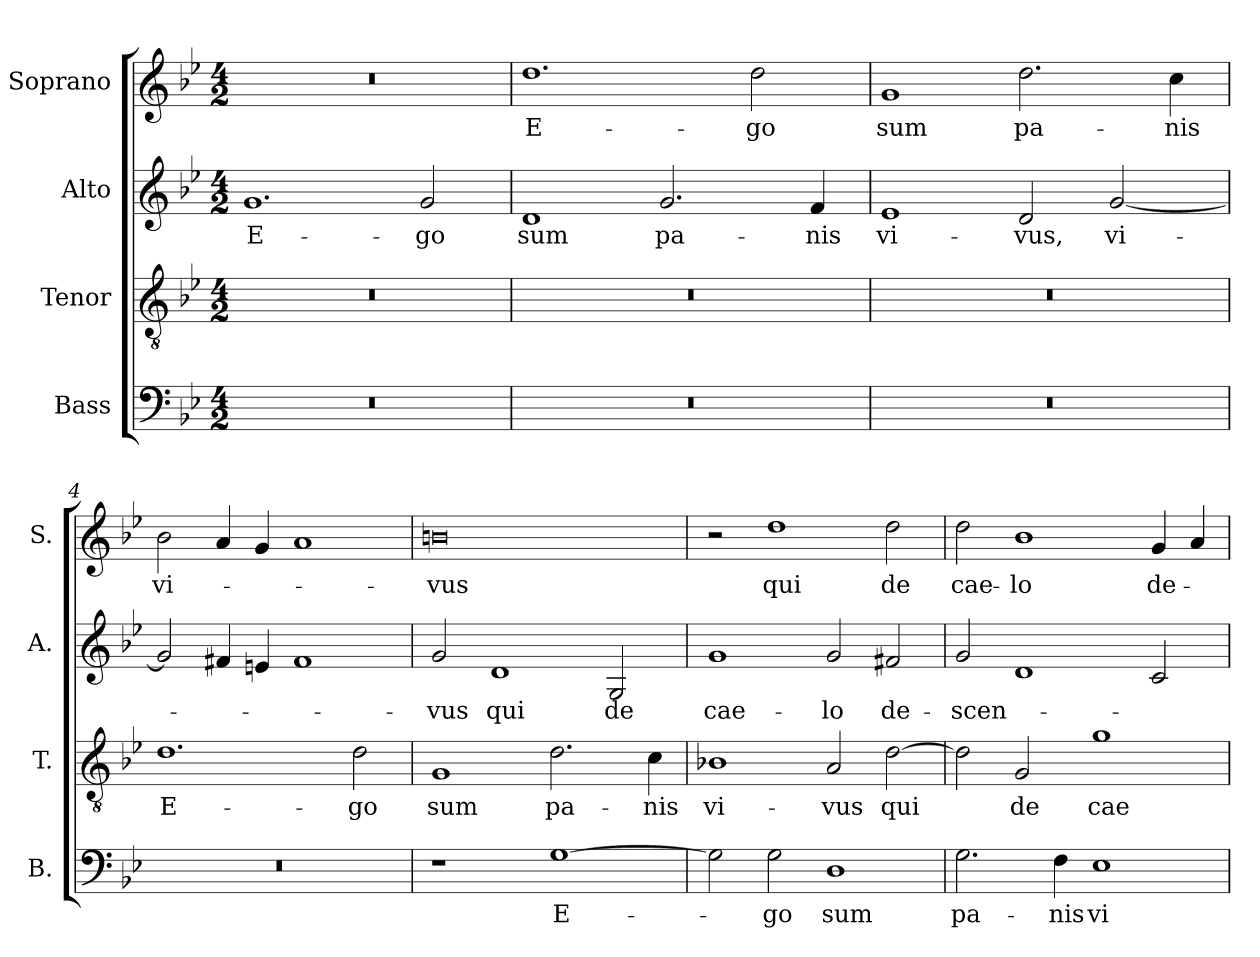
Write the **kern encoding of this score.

**kern	**text	**kern	**text	**kern	**text	**kern	**text
*part4	*part4	*part3	*part3	*part2	*part2	*part1	*part1
*staff4	*staff4	*staff3	*staff3	*staff2	*staff2	*staff1	*staff1
*I"Bass	*	*I"Tenor	*	*I"Alto	*	*I"Soprano	*
*I'B.	*	*I'T.	*	*I'A.	*	*I'S.	*
!!LO:PB:g=z
*clefF4	*	*clefGv2	*	*clefG2	*	*clefG2	*
*	*	*ITrd7c12	*	*	*	*	*
*k[b-e-]	*	*k[b-e-]	*	*k[b-e-]	*	*k[b-e-]	*
*B-:	*	*B-:	*	*B-:	*	*B-:	*
*M4/2	*	*M4/2	*	*M4/2	*	*M4/2	*
*MM176	*	*MM176	*	*MM176	*	*MM176	*
=1	=1	=1	=1	=1	=1	=1	=1
!LO:N:vis=1	!	!LO:N:vis=1	!	!	!	!	!
!	!	!	!	!	!LO:LY:b:color=#000000	!LO:N:vis=1	!
0r	.	0r	.	1.gi	E-	0r	.
!	!	!	!	!	!LO:LY:b:color=#000000	!	!
.	.	.	.	2gi/	-go	.	.
=2	=2	=2	=2	=2	=2	=2	=2
!LO:N:vis=1	!	!LO:N:vis=1	!	!	!	!	!
!	!	!	!	!	!LO:LY:b:color=#000000	!	!
!	!	!	!	!	!	!	!LO:LY:b:color=#000000
0r	.	0r	.	1di	sum	1.ddi	E-
!	!	!	!	!	!LO:LY:b:color=#000000	!	!
.	.	.	.	2.gi/	pa-	.	.
!	!	!	!	!	!	!	!LO:LY:b:color=#000000
.	.	.	.	.	.	2ddi\	-go
!	!	!	!	!	!LO:LY:b:color=#000000	!	!
.	.	.	.	4fi/	-nis	.	.
=3	=3	=3	=3	=3	=3	=3	=3
!LO:N:vis=1	!	!LO:N:vis=1	!	!	!	!	!
!	!	!	!	!	!LO:LY:b:color=#000000	!	!
!	!	!	!	!	!	!	!LO:LY:b:color=#000000
0r	.	0r	.	1e-i	vi-	1gi	sum
!	!	!	!	!	!LO:LY:b:color=#000000	!	!
!	!	!	!	!	!	!	!LO:LY:b:color=#000000
.	.	.	.	2di/	-vus,	2.ddi\	pa-
!	!	!	!	!	!LO:LY:b:color=#000000	!	!
.	.	.	.	[2gi/	vi-	.	.
!	!	!	!	!	!	!	!LO:LY:b:color=#000000
.	.	.	.	.	.	4cci\	-nis
=4	=4	=4	=4	=4	=4	=4	=4
!LO:N:vis=1	!	!	!	!	!	!	!
!	!	!	!LO:LY:b:color=#000000	!	!	!	!
!	!	!	!	!	!	!	!LO:LY:b:color=#000000
0r	.	1.Di	E-	2gi/]	.	2b-i\	vi-
.	.	.	.	4f#Xi/	.	4ai/	.
.	.	.	.	4eni/	.	4gi/	.
.	.	.	.	1f#i	.	1ai	.
!	!	!	!LO:LY:b:color=#000000	!	!	!	!
.	.	2Di\	-go	.	.	.	.
=5	=5	=5	=5	=5	=5	=5	=5
!	!	!	!LO:LY:b:color=#000000	!	!	!	!
!	!	!	!	!	!LO:LY:b:color=#000000	!	!
!	!	!	!	!	!	!	!LO:LY:b:color=#000000
1r	.	1GGi	sum	2gi/	-vus	0bni	-vus
!	!	!	!	!	!LO:LY:b:color=#000000	!	!
.	.	.	.	1di	qui	.	.
!	!LO:LY:b:color=#000000	!	!	!	!	!	!
!	!	!	!LO:LY:b:color=#000000	!	!	!	!
[1Gi	E-	2.Di\	pa-	.	.	.	.
!	!	!	!	!	!LO:LY:b:color=#000000	!	!
.	.	.	.	2Gi/	de	.	.
!	!	!	!LO:LY:b:color=#000000	!	!	!	!
.	.	4Ci\	-nis	.	.	.	.
=6	=6	=6	=6	=6	=6	=6	=6
!	!	!	!LO:LY:b:color=#000000	!	!	!	!
!	!	!	!	!	!LO:LY:b:color=#000000	!	!
2Gi\]	.	1BB-Xi	vi-	1gi	cae-	2r	.
!	!LO:LY:b:color=#000000	!	!	!	!	!	!
!	!	!	!	!	!	!	!LO:LY:b:color=#000000
2Gi\	-go	.	.	.	.	1ddi	qui
!	!LO:LY:b:color=#000000	!	!	!	!	!	!
!	!	!	!LO:LY:b:color=#000000	!	!	!	!
!	!	!	!	!	!LO:LY:b:color=#000000	!	!
1Di	sum	2AAi/	-vus	2gi/	-lo	.	.
!	!	!	!LO:LY:b:color=#000000	!	!	!	!
!	!	!	!	!	!LO:LY:b:color=#000000	!	!
!	!	!	!	!	!	!	!LO:LY:b:color=#000000
.	.	[2Di\	qui	2f#Xi/	de-	2ddi\	de
=7	=7	=7	=7	=7	=7	=7	=7
!	!LO:LY:b:color=#000000	!	!	!	!	!	!
!	!	!	!	!	!LO:LY:b:color=#000000	!	!
!	!	!	!	!	!	!	!LO:LY:b:color=#000000
2.Gi\	pa-	2Di\]	.	2gi/	-scen-	2ddi\	cae-
!	!	!	!LO:LY:b:color=#000000	!	!	!	!
!	!	!	!	!	!	!	!LO:LY:b:color=#000000
.	.	2GGi/	de	1di	.	1b-i	-lo
!	!LO:LY:b:color=#000000	!	!	!	!	!	!
4Fi\	-nis	.	.	.	.	.	.
!	!LO:LY:b:color=#000000	!	!	!	!	!	!
!	!	!	!LO:LY:b:color=#000000	!	!	!	!
1E-i	vi-	1Gi	cae-	.	.	.	.
!	!	!	!	!	!	!	!LO:LY:b:color=#000000
.	.	.	.	2ci/	.	4gi/	de-
.	.	.	.	.	.	4ai/	.
=	=	=	=	=	=	=	=
*-	*-	*-	*-	*-	*-	*-	*-
